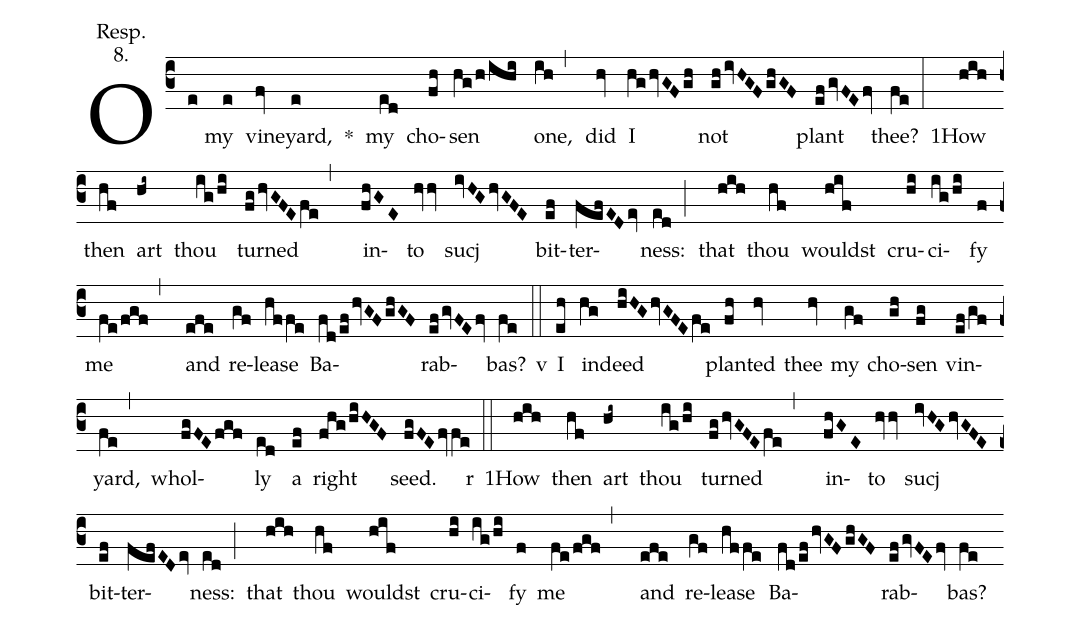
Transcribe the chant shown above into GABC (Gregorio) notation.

annotation: Resp.;
annotation: 8.;
%%
(c3) O(e) my(e) vine(fv)yard,(e) <sp>*</sp>() my(ed) cho(fh)sen(hg/h/ihi) one,(ih,) did(hv) I(hghvGFgh) not(ghivHGFghGF) plant(efgvFEfv) thee?(fe:) <sp>1</sp>How(hih) then(hf) art(hi~) thou(ig/hi) turned(fghvGFEfe,) in(fhGE)to(hvv) sucj(ivHGhvGFE) bit(ef)ter(fefEDev)ness:(ed;) that(hih) thou(hf) wouldst(hif) cru(hi)ci(ig/hi)fy(f) me(fe/fgf,) and(efe) re(gf)lease(hffe) Ba(fd/efhvGFghGF)rab(efgvFEfv)bas?(fe)

<sp>v</sp>(::) I(eh) in(hg)deed(hiHGhvGFEfe) plant(fh)ed(hv) thee(hv) my(gf) cho(gh)sen(fg) vin(ef/gf)yard,(fe,) whol(fgFEfgf)ly(ed) a(ef) right(fhg/hiHGF) seed.(fgFEfvfe)

<sp>r</sp>(::) <sp>1</sp>How(hih) then(hf) art(hi~) thou(ig/hi) turned(fghvGFEfe,) in(fhGE)to(hvv) sucj(ivHGhvGFE) bit(ef)ter(fefEDev)ness:(ed;) that(hih) thou(hf) wouldst(hif) cru(hi)ci(ig/hi)fy(f) me(fe/fgf,) and(efe) re(gf)lease(hffe) Ba(fd/efhvGFghGF)rab(efgvFEfv)bas?(fe)
